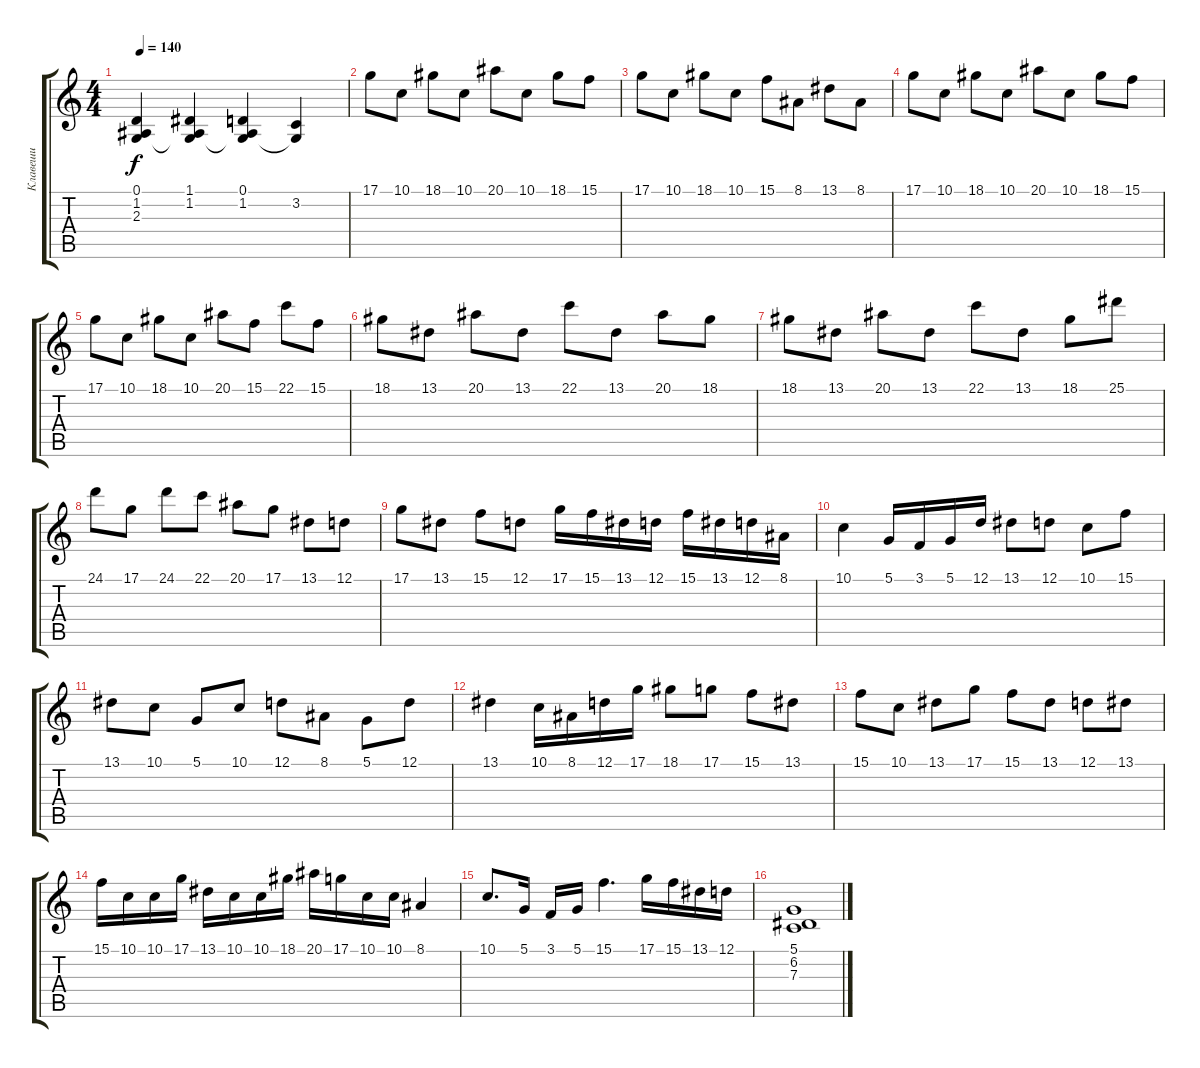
\track ("Клавеши" "Клавеши") {instrument choiraahs}
\staff {score tabs}
\tuning (D4 A3 F3 C3 G2 D2) {hide}
\ts (4 4)
\tempo 140
\clef g2
\ks c
(0.1 1.2 2.3).4{dy f} (1.1 1.2 2.3{t}).4 (0.1 1.2 2.3{t}).4 (3.2 2.3{t}).4 |
17.1.8 10.1.8 18.1.8 10.1.8 20.1.8 10.1.8 18.1.8 15.1.8 |
17.1.8 10.1.8 18.1.8 10.1.8 15.1.8 8.1.8 13.1.8 8.1.8 |
17.1.8 10.1.8 18.1.8 10.1.8 20.1.8 10.1.8 18.1.8 15.1.8 |
17.1.8 10.1.8 18.1.8 10.1.8 20.1.8 15.1.8 22.1.8 15.1.8 |
18.1.8 13.1.8 20.1.8 13.1.8 22.1.8 13.1.8 20.1.8 18.1.8 |
18.1.8 13.1.8 20.1.8 13.1.8 22.1.8 13.1.8 18.1.8 25.1.8 |
24.1.8 17.1.8 24.1.8 22.1.8 20.1.8 17.1.8 13.1.8 12.1.8 |
17.1.8 13.1.8 15.1.8 12.1.8 17.1.16 15.1.16 13.1.16 12.1.16 15.1.16 13.1.16 12.1.16 8.1.16 |
10.1.4{volume 12 instrument harpsichord} 5.1.16 3.1.16 5.1.16 12.1.16 13.1.8 12.1.8 10.1.8 15.1.8 |
13.1.8 10.1.8 5.1.8 10.1.8 12.1.8 8.1.8 5.1.8 12.1.8 |
13.1.4 10.1.16 8.1.16 12.1.16 17.1.16 18.1.8 17.1.8 15.1.8 13.1.8 |
15.1.8 10.1.8 13.1.8 17.1.8 15.1.8 13.1.8 12.1.8 13.1.8 |
15.1.16 10.1.16 10.1.16 17.1.16 13.1.16 10.1.16 10.1.16 18.1.16 20.1.16 17.1.16 10.1.16 10.1.16 8.1.4 |
10.1.8{d} 5.1.16 3.1.16 5.1.16 15.1.4{d} 17.1.16 15.1.16 13.1.16 12.1.16 |
(5.1 6.2 7.3).1{volume 8 instrument choiraahs}
